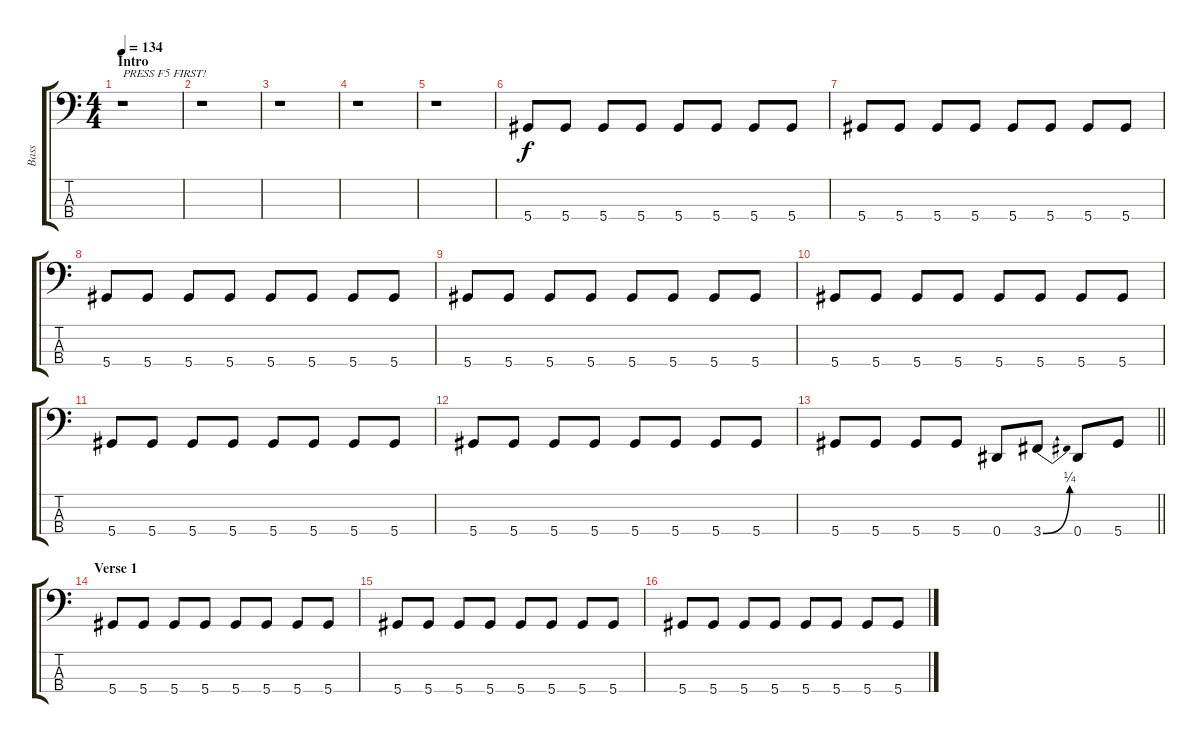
\track ("Bass" "Bass") {instrument electricbassfinger}
\staff {score tabs}
\tuning (Gb2 Db2 Ab1 Eb1) {hide}
\ts (4 4)
\section ("" "Intro")
\tempo 134
\clef f4
\ks c
r.1{txt "PRESS F5 FIRST!" dy f instrument electricbassfinger} |
r.1 |
r.1 |
r.1 |
r.1 |
5.4.8 5.4.8 5.4.8 5.4.8 5.4.8 5.4.8 5.4.8 5.4.8 |
5.4.8 5.4.8 5.4.8 5.4.8 5.4.8 5.4.8 5.4.8 5.4.8 |
5.4.8 5.4.8 5.4.8 5.4.8 5.4.8 5.4.8 5.4.8 5.4.8 |
5.4.8 5.4.8 5.4.8 5.4.8 5.4.8 5.4.8 5.4.8 5.4.8 |
5.4.8 5.4.8 5.4.8 5.4.8 5.4.8 5.4.8 5.4.8 5.4.8 |
5.4.8 5.4.8 5.4.8 5.4.8 5.4.8 5.4.8 5.4.8 5.4.8 |
5.4.8 5.4.8 5.4.8 5.4.8 5.4.8 5.4.8 5.4.8 5.4.8 |
\barLineRight lightlight
5.4.8 5.4.8 5.4.8 5.4.8 0.4.8 3.4{be (bend 0 0 60 1)}.8 0.4.8 5.4.8 |
\section ("" "Verse 1")
5.4.8 5.4.8 5.4.8 5.4.8 5.4.8 5.4.8 5.4.8 5.4.8 |
5.4.8 5.4.8 5.4.8 5.4.8 5.4.8 5.4.8 5.4.8 5.4.8 |
5.4.8 5.4.8 5.4.8 5.4.8 5.4.8 5.4.8 5.4.8 5.4.8
